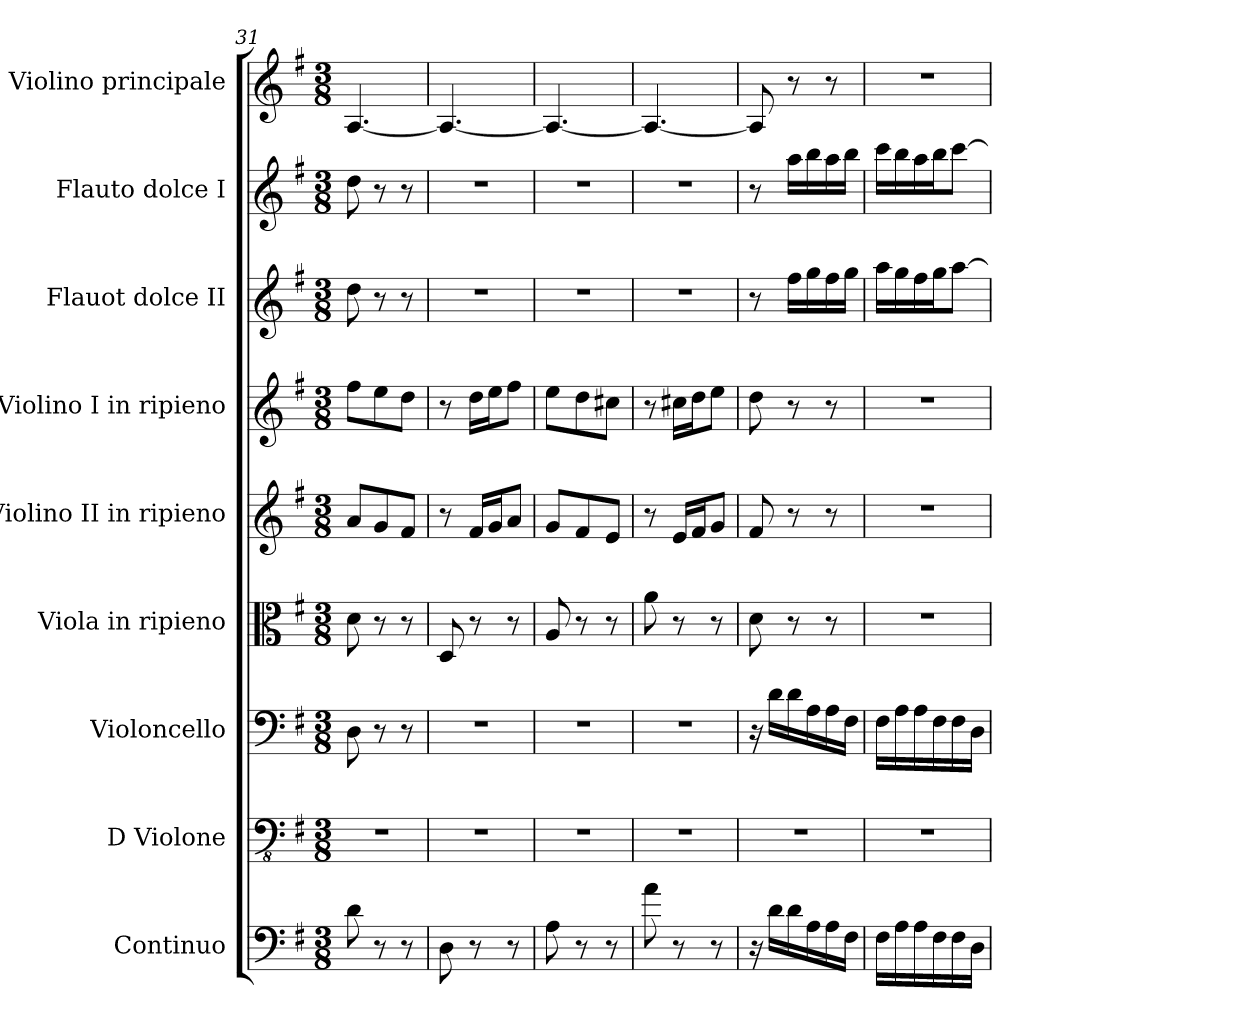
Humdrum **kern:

**kern	**kern	**kern	**kern	**kern	**kern	**kern	**kern	**kern
*part9	*part8	*part7	*part6	*part5	*part4	*part3	*part2	*part1
*staff9	*staff8	*staff7	*staff6	*staff5	*staff4	*staff3	*staff2	*staff1
*I"Continuo	*I"D Violone	*I"Violoncello	*I"Viola in ripieno	*I"Violino II in ripieno	*I"Violino I in ripieno	*I"Flauot dolce II	*I"Flauto dolce I	*I"Violino principale
*I'Cont.	*I'D Vne.	*I'Vc.	*I'Vla.	*I'Vln. II	*I'Vln. I	*I'Fl. II	*I'Fl. I	*I'Vln. p.
*clefF4	*clefFv4	*clefF4	*clefC3	*clefG2	*clefG2	*clefG2	*clefG2	*clefG2
*	*ITrd7c12	*	*	*	*	*	*	*
*k[f#]	*k[f#]	*k[f#]	*k[f#]	*k[f#]	*k[f#]	*k[f#]	*k[f#]	*k[f#]
*M3/8	*M3/8	*M3/8	*M3/8	*M3/8	*M3/8	*M3/8	*M3/8	*M3/8
=31	=31	=31	=31	=31	=31	=31	=31	=31
8d\	4.r	8D\	8d\	8a/L	8ff#\L	8dd\	8dd\	[4.A/
8r	.	8r	8r	8g/	8ee\	8r	8r	.
8r	.	8r	8r	8f#/J	8dd\J	8r	8r	.
!!LO:PB:g=z
=32	=32	=32	=32	=32	=32	=32	=32	=32
8D\	4.r	4.r	8D/	8r	8r	4.r	4.r	4.A/_
8r	.	.	8r	16f#/LL	16dd\LL	.	.	.
.	.	.	.	16g/J	16ee\J	.	.	.
8r	.	.	8r	8a/J	8ff#\J	.	.	.
=33	=33	=33	=33	=33	=33	=33	=33	=33
8A\	4.r	4.r	8A/	8g/L	8ee\L	4.r	4.r	4.A/_
8r	.	.	8r	8f#/	8dd\	.	.	.
8r	.	.	8r	8e/J	8cc#X\J	.	.	.
=34	=34	=34	=34	=34	=34	=34	=34	=34
8a\	4.r	4.r	8a\	8r	8r	4.r	4.r	4.A/_
8r	.	.	8r	16e/LL	16cc#X\LL	.	.	.
.	.	.	.	16f#/J	16dd\J	.	.	.
8r	.	.	8r	8g/J	8ee\J	.	.	.
=35	=35	=35	=35	=35	=35	=35	=35	=35
16r	4.r	16r	8d\	8f#/	8dd\	8r	8r	8A/]
16d\LL	.	16d\LL	.	.	.	.	.	.
16d\	.	16d\	8r	8r	8r	16ff#\LL	16aa\LL	8r
16A\	.	16A\	.	.	.	16gg\	16bb\	.
16A\	.	16A\	8r	8r	8r	16ff#\	16aa\	8r
16F#\JJ	.	16F#\JJ	.	.	.	16gg\JJ	16bb\JJ	.
=36	=36	=36	=36	=36	=36	=36	=36	=36
16F#\LL	4.r	16F#\LL	4.r	4.r	4.r	16aa\LL	16ccc\LL	4.r
16A\	.	16A\	.	.	.	16gg\	16bb\	.
16A\	.	16A\	.	.	.	16ff#\	16aa\	.
16F#\	.	16F#\	.	.	.	16gg\J	16bb\J	.
16F#\	.	16F#\	.	.	.	[8aa\J	[8ccc\J	.
16D\JJ	.	16D\JJ	.	.	.	.	.	.
=	=	=	=	=	=	=	=	=
*-	*-	*-	*-	*-	*-	*-	*-	*-
